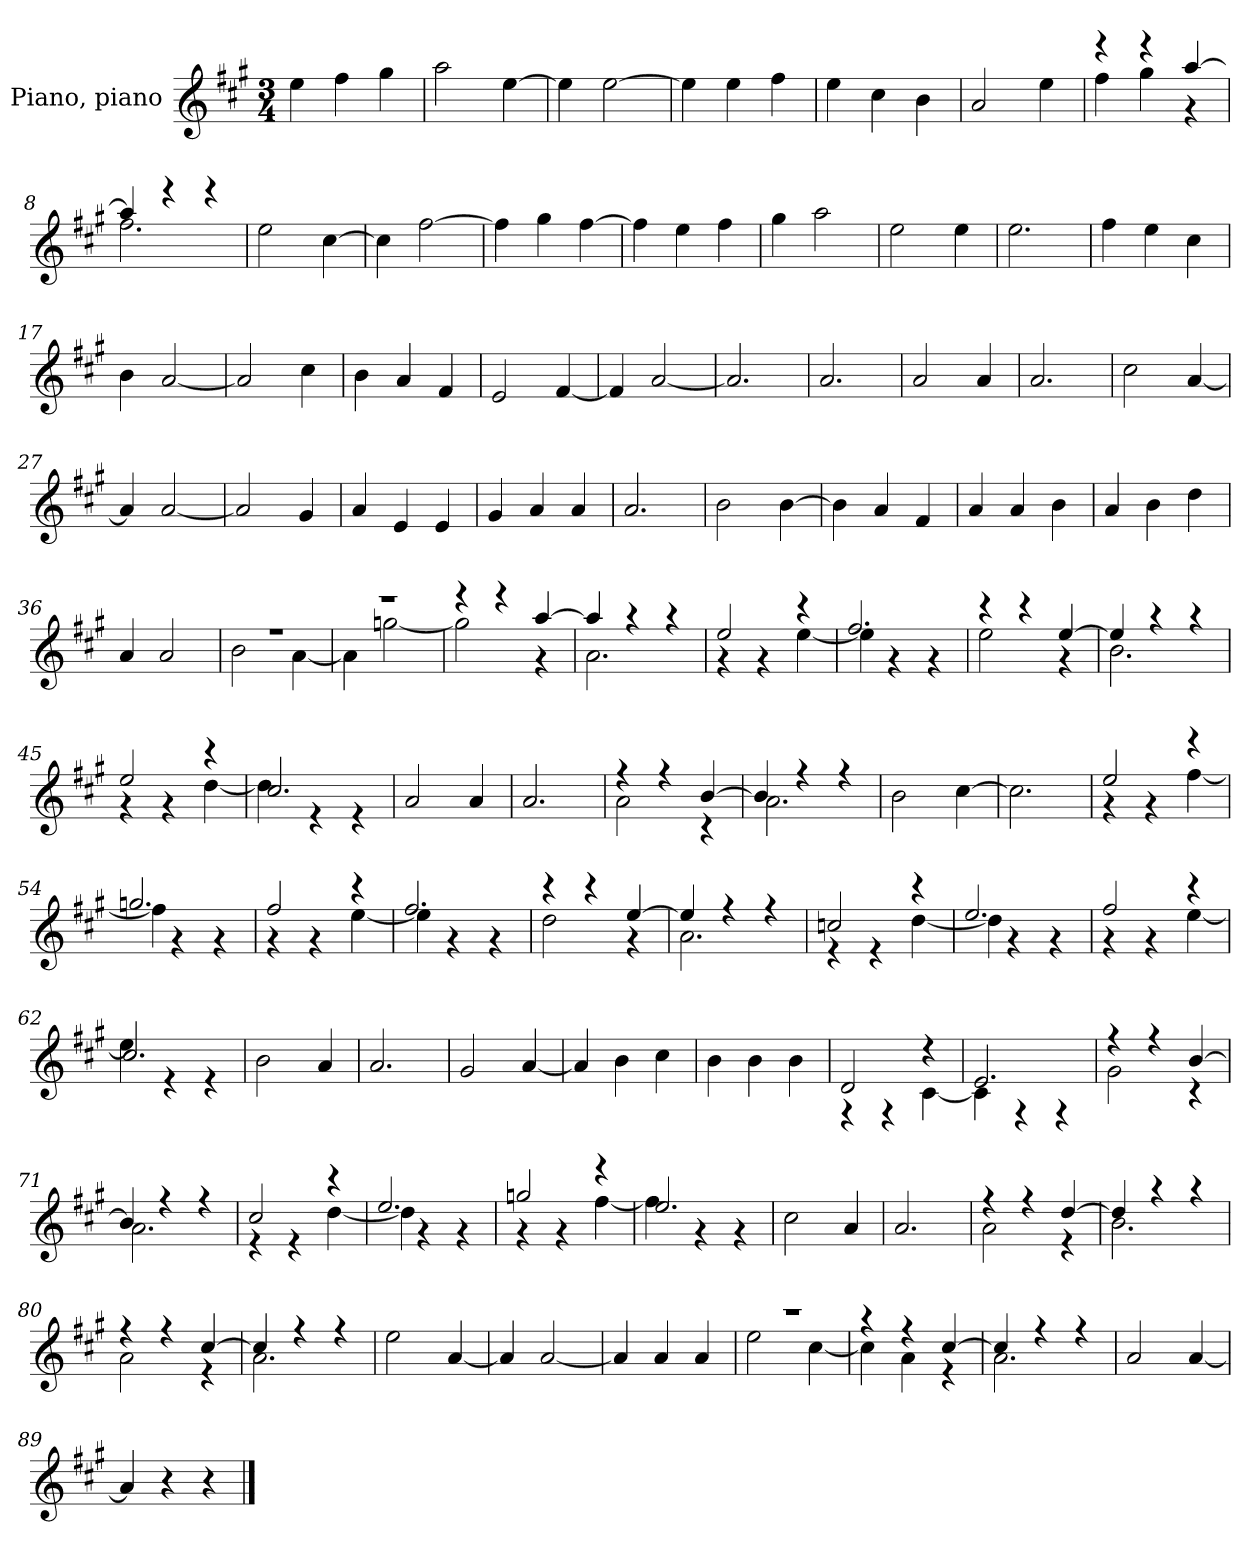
**kern
*part1
*staff1
*I"Piano, piano
*clefG2
*k[f#c#g#]
*M3/4
*MM188
=1
4ee\
4ff#\
4gg#\
=2
2aa\
[4ee\
=3
4ee\]
[2ee\
=4
4ee\]
4ee\
4ff#\
=5
4ee\
4cc#\
4b\
=6
2a/
4ee\
=7
*^
4r	4ff#\
4r	4gg#\
[4aa/	4r
=8	=8
4aa/]	2.ff#\
4r	.
4r	.
*v	*v
=9
2ee\
[4cc#\
=10
4cc#\]
[2ff#\
=11
4ff#\]
4gg#\
[4ff#\
!!LO:LB:g=z
=12
4ff#\]
4ee\
4ff#\
=13
4gg#\
2aa\
=14
2ee\
4ee\
=15
2.ee\
=16
4ff#\
4ee\
4cc#\
=17
4b\
[2a/
=18
2a/]
4cc#\
=19
4b\
4a/
4f#/
=20
2e/
[4f#/
=21
4f#/]
[2a/
=22
2.a/]
=23
2.a/
=24
2a/
4a/
=25
2.a/
!!LO:LB:g=z
=26
2cc#\
[4a/
=27
4a/]
[2a/
=28
2a/]
4g#/
=29
4a/
4e/
4e/
=30
4g#/
4a/
4a/
=31
2.a/
=32
2b\
[4b\
=33
4b\]
4a/
4f#/
=34
4a/
4a/
4b\
=35
4a/
4b\
4dd\
=36
4a/
2a/
=37
*^
2.r	2b\
.	[4a\
=38	=38
2.r	4a\]
.	[2ggn\
!!LO:LB:g=z	!!
=39	=39
4r	2gg\]
4r	.
[4aa/	4r
=40	=40
4aa/]	2.a\
4r	.
4r	.
=41	=41
2ee/	4r
.	4r
4r	[4ee\
=42	=42
2.ff#/	4ee\]
.	4r
.	4r
=43	=43
4r	2ee\
4r	.
[4ee/	4r
=44	=44
4ee/]	2.b\
4r	.
4r	.
=45	=45
2ee/	4r
.	4r
4r	[4dd\
=46	=46
2.cc#/	4dd\]
.	4r
.	4r
*v	*v
=47
2a/
4a/
=48
2.a/
=49
*^
4r	2a\
4r	.
[4b/	4r
!!LO:LB:g=z	!!
=50	=50
4b/]	2.a\
4r	.
4r	.
*v	*v
=51
2b\
[4cc#\
=52
2.cc#\]
=53
*^
2ee/	4r
.	4r
4r	[4ff#\
=54	=54
2.ggn/	4ff#\]
.	4r
.	4r
=55	=55
2ff#/	4r
.	4r
4r	[4ee\
=56	=56
2.ff#/	4ee\]
.	4r
.	4r
=57	=57
4r	2dd\
4r	.
[4ee/	4r
=58	=58
4ee/]	2.a\
4r	.
4r	.
=59	=59
2ccn/	4r
.	4r
4r	[4dd\
=60	=60
2.ee/	4dd\]
.	4r
.	4r
!!LO:LB:g=z	!!
=61	=61
2ff#/	4r
.	4r
4r	[4ee\
=62	=62
2.cc#/	4ee\]
.	4r
.	4r
*v	*v
=63
2b\
4a/
=64
2.a/
=65
2g#/
[4a/
=66
4a/]
4b\
4cc#\
=67
4b\
4b\
4b\
=68
*^
2d/	4r
.	4r
4r	[4c#\
=69	=69
2.e/	4c#\]
.	4r
.	4r
=70	=70
4r	2g#\
4r	.
[4b/	4r
=71	=71
4b/]	2.a\
4r	.
4r	.
=72	=72
2cc#/	4r
.	4r
4r	[4dd\
!!LO:LB:g=z	!!
=73	=73
2.ee/	4dd\]
.	4r
.	4r
=74	=74
2ggn/	4r
.	4r
4r	[4ff#\
=75	=75
2.ee/	4ff#\]
.	4r
.	4r
*v	*v
=76
2cc#\
4a/
=77
2.a/
=78
*^
4r	2a\
4r	.
[4dd/	4r
=79	=79
4dd/]	2.b\
4r	.
4r	.
=80	=80
4r	2a\
4r	.
[4cc#/	4r
=81	=81
4cc#/]	2.a\
4r	.
4r	.
*v	*v
=82
2ee\
[4a/
=83
4a/]
[2a/
=84
4a/]
4a/
4a/
!!LO:LB:g=z
=85
*^
2.r	2ee\
.	[4cc#\
=86	=86
4r	4cc#\]
4r	4a\
[4cc#/	4r
=87	=87
4cc#/]	2.a\
4r	.
4r	.
*v	*v
=88
2a/
[4a/
=89
4a/]
4r
4r
==
*-
